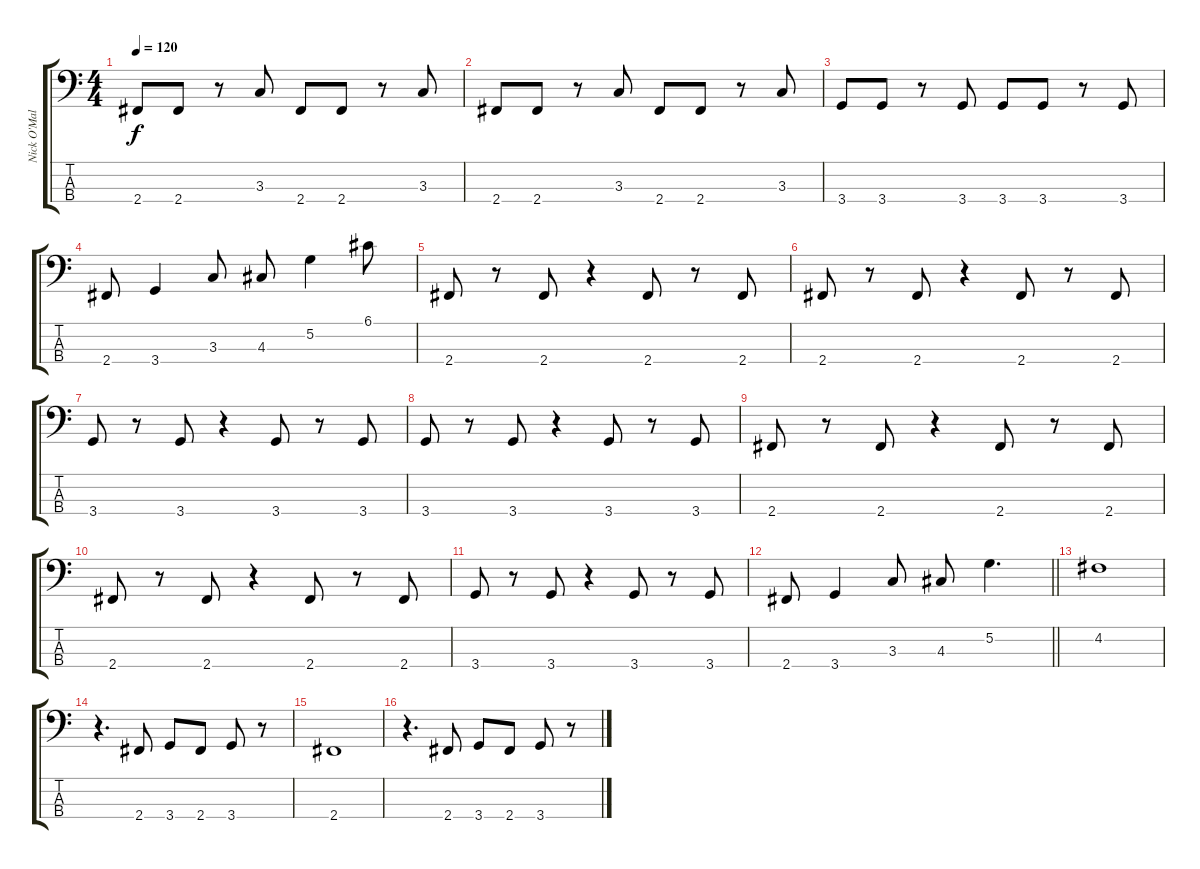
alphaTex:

\track ("Nick O'Malley" "Nick O'Mal") {instrument electricbassfinger}
\staff {score tabs}
\tuning (G2 D2 A1 E1) {hide}
\ts (4 4)
\tempo 120
\clef f4
\ks c
2.4.8{dy f} 2.4.8 r.8 3.3.8 2.4.8 2.4.8 r.8 3.3.8 |
2.4.8 2.4.8 r.8 3.3.8 2.4.8 2.4.8 r.8 3.3.8 |
3.4.8 3.4.8 r.8 3.4.8 3.4.8 3.4.8 r.8 3.4.8 |
2.4.8 3.4.4 3.3.8 4.3.8 5.2.4 6.1.8 |
2.4.8 r.8 2.4.8 r.4 2.4.8 r.8 2.4.8 |
2.4.8 r.8 2.4.8 r.4 2.4.8 r.8 2.4.8 |
3.4.8 r.8 3.4.8 r.4 3.4.8 r.8 3.4.8 |
3.4.8 r.8 3.4.8 r.4 3.4.8 r.8 3.4.8 |
2.4.8 r.8 2.4.8 r.4 2.4.8 r.8 2.4.8 |
2.4.8 r.8 2.4.8 r.4 2.4.8 r.8 2.4.8 |
3.4.8 r.8 3.4.8 r.4 3.4.8 r.8 3.4.8 |
\barLineRight lightlight
2.4.8 3.4.4 3.3.8 4.3.8 5.2.4{d} |
\section ("" "")
4.2.1 |
r.4{d} 2.4.8 3.4.8 2.4.8 3.4.8 r.8 |
2.4.1 |
r.4{d} 2.4.8 3.4.8 2.4.8 3.4.8 r.8
